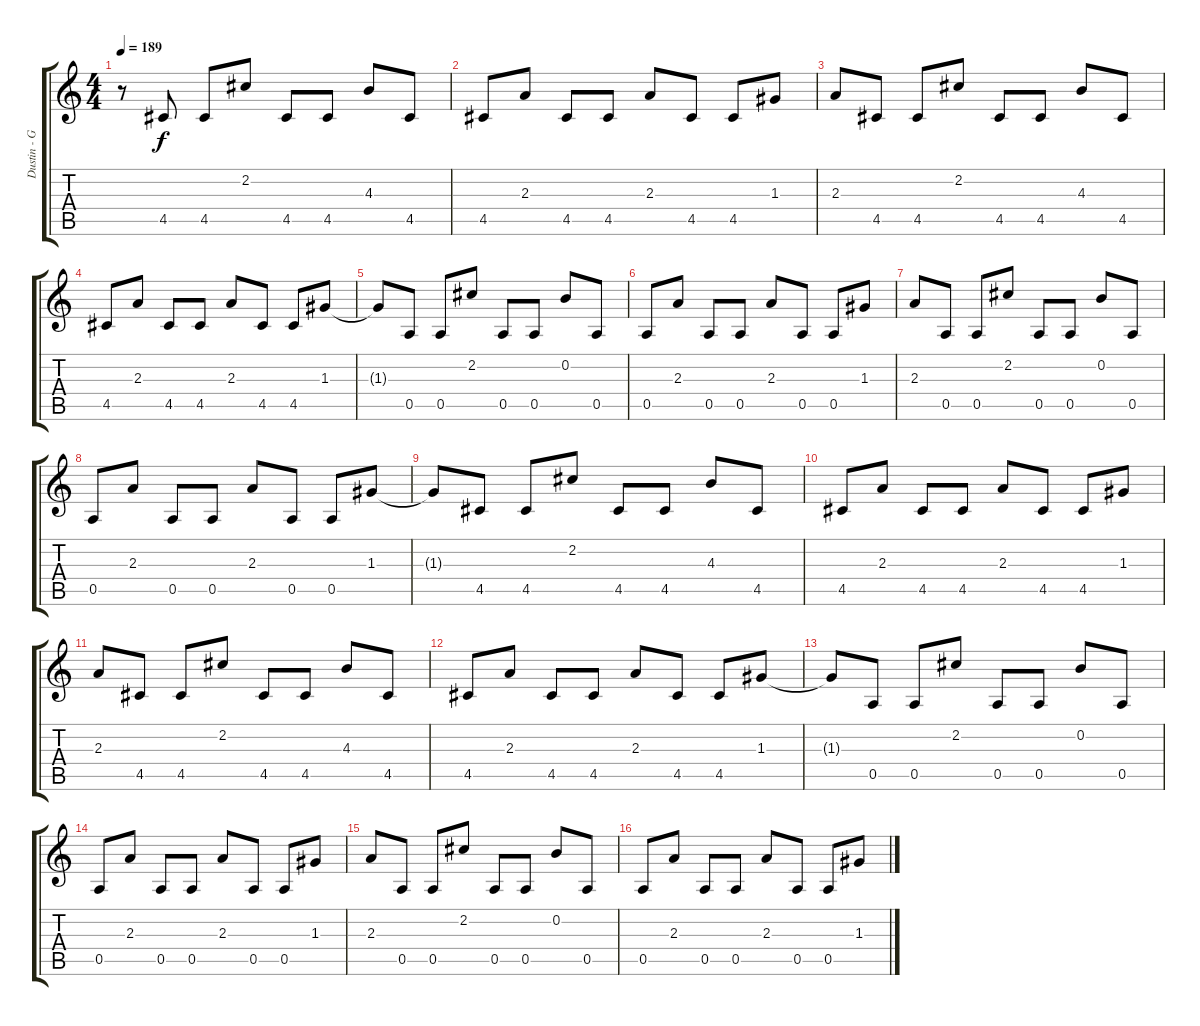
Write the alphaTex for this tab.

\track ("Dustin - Guitar" "Dustin - G") {instrument distortionguitar}
\staff {score tabs}
\tuning (E4 B3 G3 D3 A2 E2) {hide}
\ts (4 4)
\tempo 189
\clef g2
\ks c
r.8{dy f instrument distortionguitar} 4.5.8{instrument electricguitarmuted} 4.5.8 2.2.8{instrument distortionguitar} 4.5.8{instrument electricguitarmuted} 4.5.8 4.3.8{instrument distortionguitar} 4.5.8{instrument electricguitarmuted} |
4.5.8 2.3.8{instrument distortionguitar} 4.5.8{instrument electricguitarmuted} 4.5.8 2.3.8{instrument distortionguitar} 4.5.8{instrument electricguitarmuted} 4.5.8 1.3.8{instrument distortionguitar} |
2.3.8 4.5.8{instrument electricguitarmuted} 4.5.8 2.2.8{instrument distortionguitar} 4.5.8{instrument electricguitarmuted} 4.5.8 4.3.8{instrument distortionguitar} 4.5.8{instrument electricguitarmuted} |
4.5.8 2.3.8{instrument distortionguitar} 4.5.8{instrument electricguitarmuted} 4.5.8 2.3.8{instrument distortionguitar} 4.5.8{instrument electricguitarmuted} 4.5.8 1.3.8{instrument distortionguitar} |
1.3{t}.8 0.5.8{instrument electricguitarmuted} 0.5.8 2.2.8{instrument distortionguitar} 0.5.8{instrument electricguitarmuted} 0.5.8 0.2.8{instrument distortionguitar} 0.5.8{instrument electricguitarmuted} |
0.5.8 2.3.8{instrument distortionguitar} 0.5.8{instrument electricguitarmuted} 0.5.8 2.3.8{instrument distortionguitar} 0.5.8{instrument electricguitarmuted} 0.5.8 1.3.8{instrument distortionguitar} |
2.3.8 0.5.8{instrument electricguitarmuted} 0.5.8 2.2.8{instrument distortionguitar} 0.5.8{instrument electricguitarmuted} 0.5.8 0.2.8{instrument distortionguitar} 0.5.8{instrument electricguitarmuted} |
0.5.8 2.3.8{instrument distortionguitar} 0.5.8{instrument electricguitarmuted} 0.5.8 2.3.8{instrument distortionguitar} 0.5.8{instrument electricguitarmuted} 0.5.8 1.3.8{instrument distortionguitar} |
1.3{t}.8 4.5.8{instrument electricguitarmuted} 4.5.8 2.2.8{instrument distortionguitar} 4.5.8{instrument electricguitarmuted} 4.5.8 4.3.8{instrument distortionguitar} 4.5.8{instrument electricguitarmuted} |
4.5.8 2.3.8{instrument distortionguitar} 4.5.8{instrument electricguitarmuted} 4.5.8 2.3.8{instrument distortionguitar} 4.5.8{instrument electricguitarmuted} 4.5.8 1.3.8{instrument distortionguitar} |
2.3.8 4.5.8{instrument electricguitarmuted} 4.5.8 2.2.8{instrument distortionguitar} 4.5.8{instrument electricguitarmuted} 4.5.8 4.3.8{instrument distortionguitar} 4.5.8{instrument electricguitarmuted} |
4.5.8 2.3.8{instrument distortionguitar} 4.5.8{instrument electricguitarmuted} 4.5.8 2.3.8{instrument distortionguitar} 4.5.8{instrument electricguitarmuted} 4.5.8 1.3.8{instrument distortionguitar} |
1.3{t}.8 0.5.8{instrument electricguitarmuted} 0.5.8 2.2.8{instrument distortionguitar} 0.5.8{instrument electricguitarmuted} 0.5.8 0.2.8{instrument distortionguitar} 0.5.8{instrument electricguitarmuted} |
0.5.8 2.3.8{instrument distortionguitar} 0.5.8{instrument electricguitarmuted} 0.5.8 2.3.8{instrument distortionguitar} 0.5.8{instrument electricguitarmuted} 0.5.8 1.3.8{instrument distortionguitar} |
2.3.8 0.5.8{instrument electricguitarmuted} 0.5.8 2.2.8{instrument distortionguitar} 0.5.8{instrument electricguitarmuted} 0.5.8 0.2.8{instrument distortionguitar} 0.5.8{instrument electricguitarmuted} |
0.5.8 2.3.8{instrument distortionguitar} 0.5.8{instrument electricguitarmuted} 0.5.8 2.3.8{instrument distortionguitar} 0.5.8{instrument electricguitarmuted} 0.5.8 1.3.8{instrument distortionguitar}
